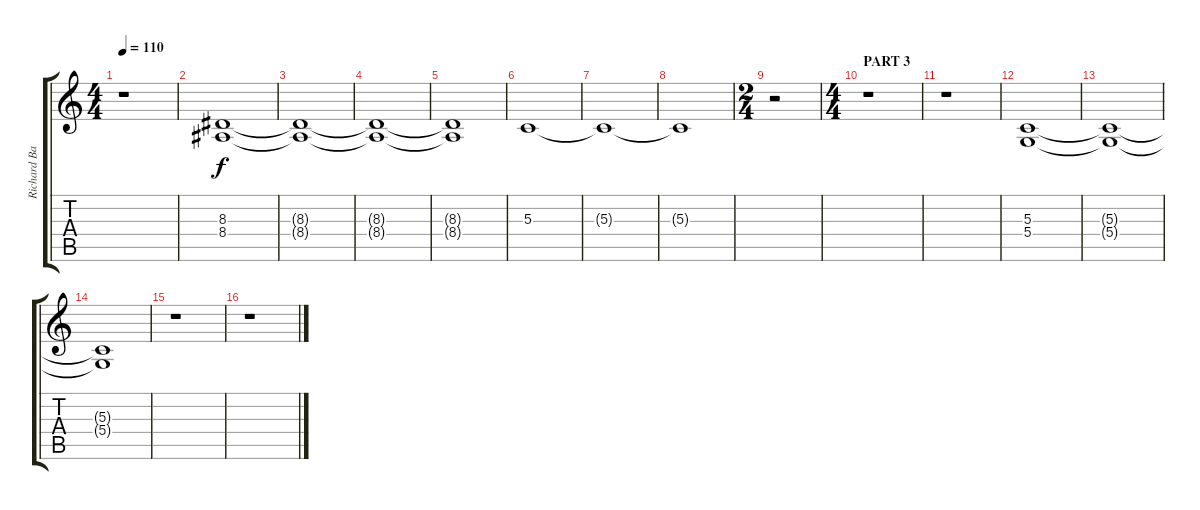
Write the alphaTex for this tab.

\track ("Richard Barbieri - Keyboard 2" "Richard Ba") {instrument celesta}
\staff {score tabs}
\tuning (E4 B3 G3 D3 A2 E2) {hide}
\ts (4 4)
\tempo 110
\clef g2
\ks c
r.1{dy f} |
(8.3 8.4).1 |
(8.3{t} 8.4{t}).1 |
(8.3{t} 8.4{t}).1 |
(8.3{t} 8.4{t}).1 |
5.3.1 |
5.3{t}.1 |
5.3{t}.1 |
\ts (2 4)
r.2 |
\ts (4 4)
\section ("" "PART 3")
r.1 |
r.1 |
(5.3 5.4).1 |
(5.3{t} 5.4{t}).1 |
(5.3{t} 5.4{t}).1 |
r.1 |
r.1
